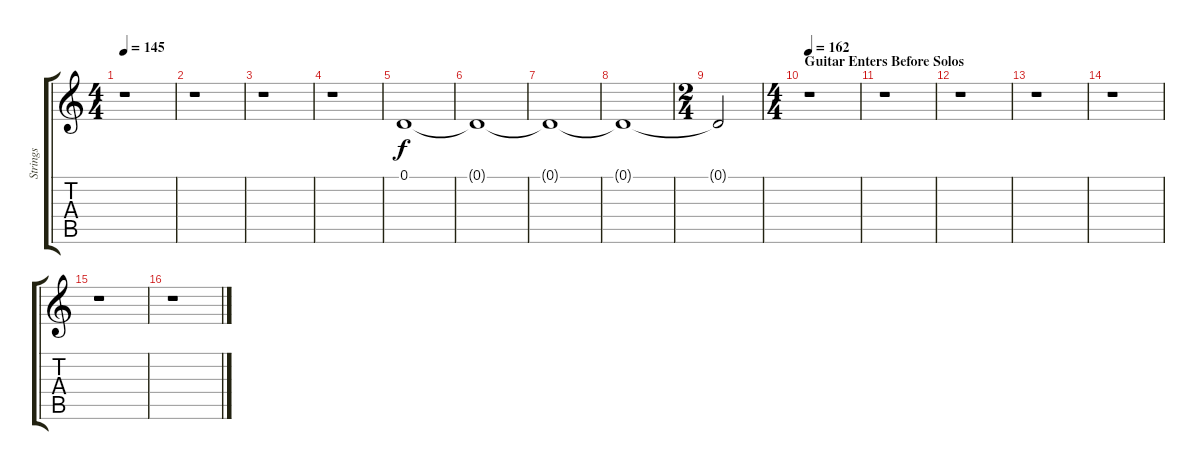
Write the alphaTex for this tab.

\track ("Strings" "Strings") {instrument stringensemble1}
\staff {score tabs}
\tuning (D4 A3 F3 C3 G2 D2) {hide}
\ts (4 4)
\tempo 145
\clef g2
\ks c
r.1{dy f} |
r.1 |
r.1 |
r.1 |
0.1.1{volume 1} |
0.1{t}.1 |
0.1{t}.1 |
0.1{t}.1 |
\ts (2 4)
0.1{t}.2 |
\ts (4 4)
\section ("" "Guitar Enters Before Solos")
\tempo 162
r.1 |
r.1 |
r.1 |
r.1 |
r.1 |
r.1 |
r.1
